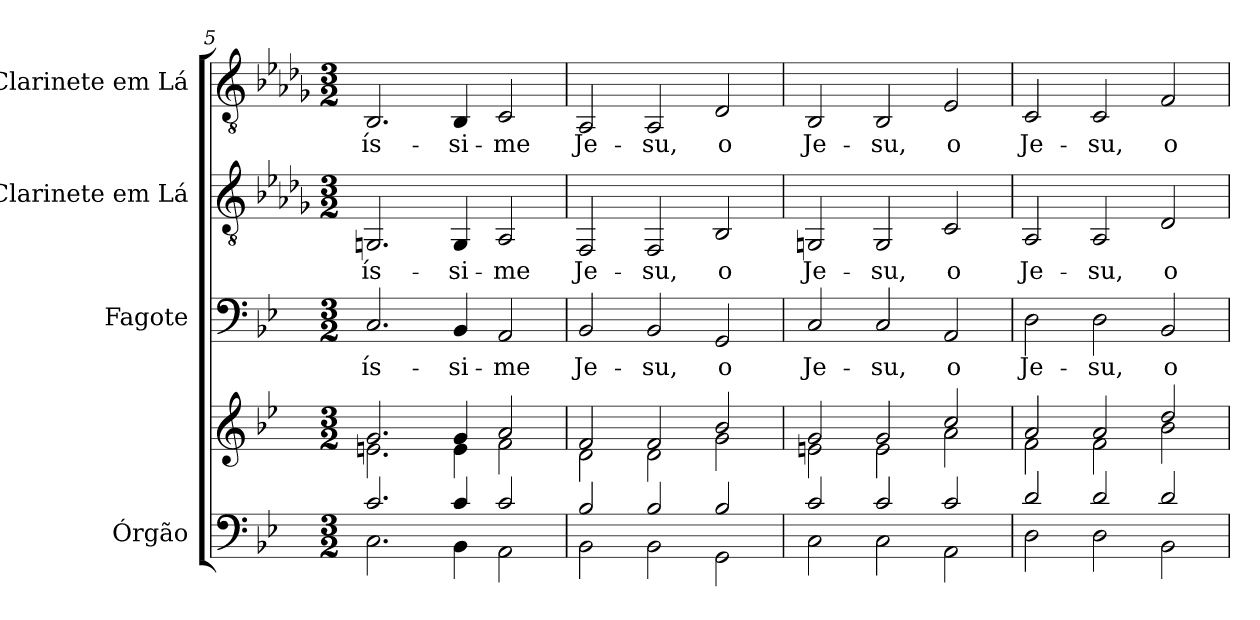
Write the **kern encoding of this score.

**kern	**kern	**kern	**text	**kern	**text	**kern	**text
*part4	*part4	*part3	*part3	*part2	*part2	*part1	*part1
*staff5	*staff4	*staff3	*staff3	*staff2	*staff2	*staff1	*staff1
*I"Órgão	*	*I"Fagote	*	*I"Clarinete em Lá	*	*I"Clarinete em Lá	*
*I'Órg.	*	*	*	*I'T.2	*	*I'T.1	*
!!LO:LB:g=z
*clefF4	*clefG2	*clefF4	*	*clefGv2	*	*clefGv2	*
*	*	*	*	*ITrd2c3	*	*ITrd2c3	*
*k[b-e-]	*k[b-e-]	*k[b-e-]	*	*k[b-e-]	*	*k[b-e-]	*
*g:	*g:	*g:	*	*g:	*	*g:	*
*M3/2	*M3/2	*M3/2	*	*M3/2	*	*M3/2	*
=5	=5	=5	=5	=5	=5	=5	=5
*^	*^	*	*	*	*	*	*
!	!	!	!	!	!LO:LY:b:color=#000000	!	!	!	!
!	!	!	!	!	!	!	!LO:LY:b:color=#000000	!	!
!	!	!	!	!	!	!	!	!	!LO:LY:b:color=#000000
2.ci/	2.Ci\	2.gi/	2.eni\	2.Ci/	-ís-	2.EEni/	-ís-	2.GGi/	-ís-
!	!	!	!	!	!LO:LY:b:color=#000000	!	!	!	!
!	!	!	!	!	!	!	!LO:LY:b:color=#000000	!	!
!	!	!	!	!	!	!	!	!	!LO:LY:b:color=#000000
4ci/	4BB-i\	4gi/	4ei\	4BB-i/	-si-	4EEi/	-si-	4GGi/	-si-
!	!	!	!	!	!LO:LY:b:color=#000000	!	!	!	!
!	!	!	!	!	!	!	!LO:LY:b:color=#000000	!	!
!	!	!	!	!	!	!	!	!	!LO:LY:b:color=#000000
2ci/	2AAi\	2ai/	2fi\	2AAi/	-me	2FFi/	-me	2AAi/	-me
=6	=6	=6	=6	=6	=6	=6	=6	=6	=6
!	!	!	!	!	!LO:LY:b:color=#000000	!	!	!	!
!	!	!	!	!	!	!	!LO:LY:b:color=#000000	!	!
!	!	!	!	!	!	!	!	!	!LO:LY:b:color=#000000
2B-i/	2BB-i\	2fi/	2di\	2BB-i/	Je-	2DDi/	Je-	2FFi/	Je-
!	!	!	!	!	!LO:LY:b:color=#000000	!	!	!	!
!	!	!	!	!	!	!	!LO:LY:b:color=#000000	!	!
!	!	!	!	!	!	!	!	!	!LO:LY:b:color=#000000
2B-i/	2BB-i\	2fi/	2di\	2BB-i/	-su,	2DDi/	-su,	2FFi/	-su,
!	!	!	!	!	!LO:LY:b:color=#000000	!	!	!	!
!	!	!	!	!	!	!	!LO:LY:b:color=#000000	!	!
!	!	!	!	!	!	!	!	!	!LO:LY:b:color=#000000
2B-i/	2GGi\	2b-i/	2gi\	2GGi/	o	2GGi/	o	2BB-i/	o
=7	=7	=7	=7	=7	=7	=7	=7	=7	=7
!	!	!	!	!	!LO:LY:b:color=#000000	!	!	!	!
!	!	!	!	!	!	!	!LO:LY:b:color=#000000	!	!
!	!	!	!	!	!	!	!	!	!LO:LY:b:color=#000000
2ci/	2Ci\	2gi/	2eni\	2Ci/	Je-	2EEni/	Je-	2GGi/	Je-
!	!	!	!	!	!LO:LY:b:color=#000000	!	!	!	!
!	!	!	!	!	!	!	!LO:LY:b:color=#000000	!	!
!	!	!	!	!	!	!	!	!	!LO:LY:b:color=#000000
2ci/	2Ci\	2gi/	2ei\	2Ci/	-su,	2EEi/	-su,	2GGi/	-su,
!	!	!	!	!	!LO:LY:b:color=#000000	!	!	!	!
!	!	!	!	!	!	!	!LO:LY:b:color=#000000	!	!
!	!	!	!	!	!	!	!	!	!LO:LY:b:color=#000000
2ci/	2AAi\	2cci/	2ai\	2AAi/	o	2AAi/	o	2Ci/	o
=8	=8	=8	=8	=8	=8	=8	=8	=8	=8
!	!	!	!	!	!LO:LY:b:color=#000000	!	!	!	!
!	!	!	!	!	!	!	!LO:LY:b:color=#000000	!	!
!	!	!	!	!	!	!	!	!	!LO:LY:b:color=#000000
2di/	2Di\	2ai/	2fi\	2Di\	Je-	2FFi/	Je-	2AAi/	Je-
!	!	!	!	!	!LO:LY:b:color=#000000	!	!	!	!
!	!	!	!	!	!	!	!LO:LY:b:color=#000000	!	!
!	!	!	!	!	!	!	!	!	!LO:LY:b:color=#000000
2di/	2Di\	2ai/	2fi\	2Di\	-su,	2FFi/	-su,	2AAi/	-su,
!	!	!	!	!	!LO:LY:b:color=#000000	!	!	!	!
!	!	!	!	!	!	!	!LO:LY:b:color=#000000	!	!
!	!	!	!	!	!	!	!	!	!LO:LY:b:color=#000000
2di/	2BB-i\	2ddi/	2b-i\	2BB-i/	o	2BB-i/	o	2Di/	o
*v	*v	*	*	*	*	*	*	*	*
*	*v	*v	*	*	*	*	*	*
=	=	=	=	=	=	=	=
*-	*-	*-	*-	*-	*-	*-	*-
